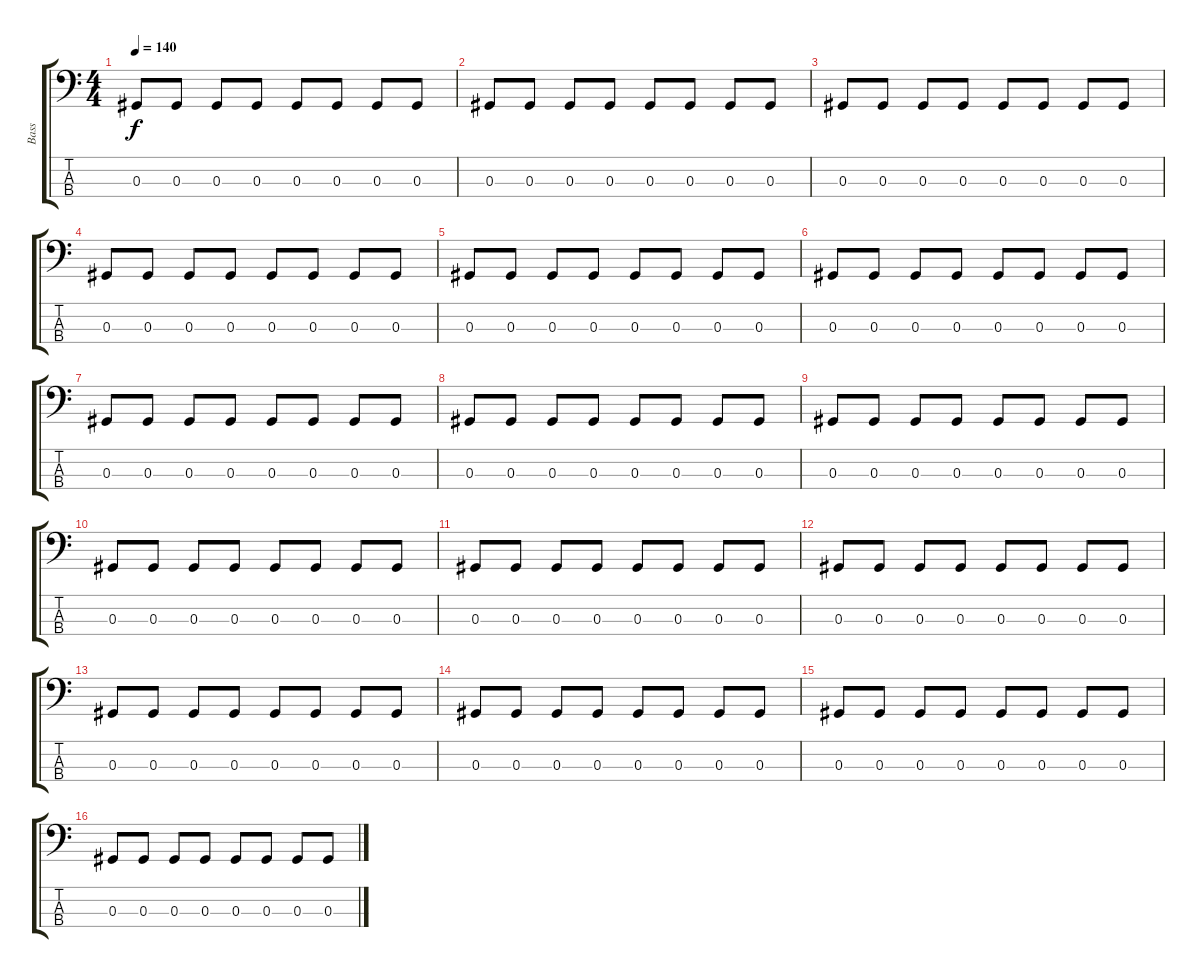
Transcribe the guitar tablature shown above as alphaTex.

\track ("Bass" "Bass") {instrument electricbassfinger}
\staff {score tabs}
\tuning (Gb2 Db2 Ab1 Eb1) {hide}
\ts (4 4)
\tempo 140
\clef f4
\ks c
0.3.8{dy f} 0.3.8 0.3.8 0.3.8 0.3.8 0.3.8 0.3.8 0.3.8 |
0.3.8 0.3.8 0.3.8 0.3.8 0.3.8 0.3.8 0.3.8 0.3.8 |
0.3.8 0.3.8 0.3.8 0.3.8 0.3.8 0.3.8 0.3.8 0.3.8 |
0.3.8 0.3.8 0.3.8 0.3.8 0.3.8 0.3.8 0.3.8 0.3.8 |
0.3.8 0.3.8 0.3.8 0.3.8 0.3.8 0.3.8 0.3.8 0.3.8 |
0.3.8 0.3.8 0.3.8 0.3.8 0.3.8 0.3.8 0.3.8 0.3.8 |
0.3.8 0.3.8 0.3.8 0.3.8 0.3.8 0.3.8 0.3.8 0.3.8 |
0.3.8 0.3.8 0.3.8 0.3.8 0.3.8 0.3.8 0.3.8 0.3.8 |
0.3.8 0.3.8 0.3.8 0.3.8 0.3.8 0.3.8 0.3.8 0.3.8 |
0.3.8{volume 14} 0.3.8 0.3.8 0.3.8 0.3.8 0.3.8 0.3.8 0.3.8 |
0.3.8{volume 12} 0.3.8 0.3.8 0.3.8 0.3.8 0.3.8 0.3.8 0.3.8 |
0.3.8{volume 10} 0.3.8 0.3.8 0.3.8 0.3.8 0.3.8 0.3.8 0.3.8 |
0.3.8{volume 8} 0.3.8 0.3.8 0.3.8 0.3.8 0.3.8 0.3.8 0.3.8 |
0.3.8{volume 6} 0.3.8 0.3.8 0.3.8 0.3.8 0.3.8 0.3.8 0.3.8 |
0.3.8{volume 4} 0.3.8 0.3.8 0.3.8 0.3.8 0.3.8 0.3.8 0.3.8 |
0.3.8{volume 3} 0.3.8 0.3.8 0.3.8 0.3.8{volume 2} 0.3.8 0.3.8{volume 1} 0.3.8
